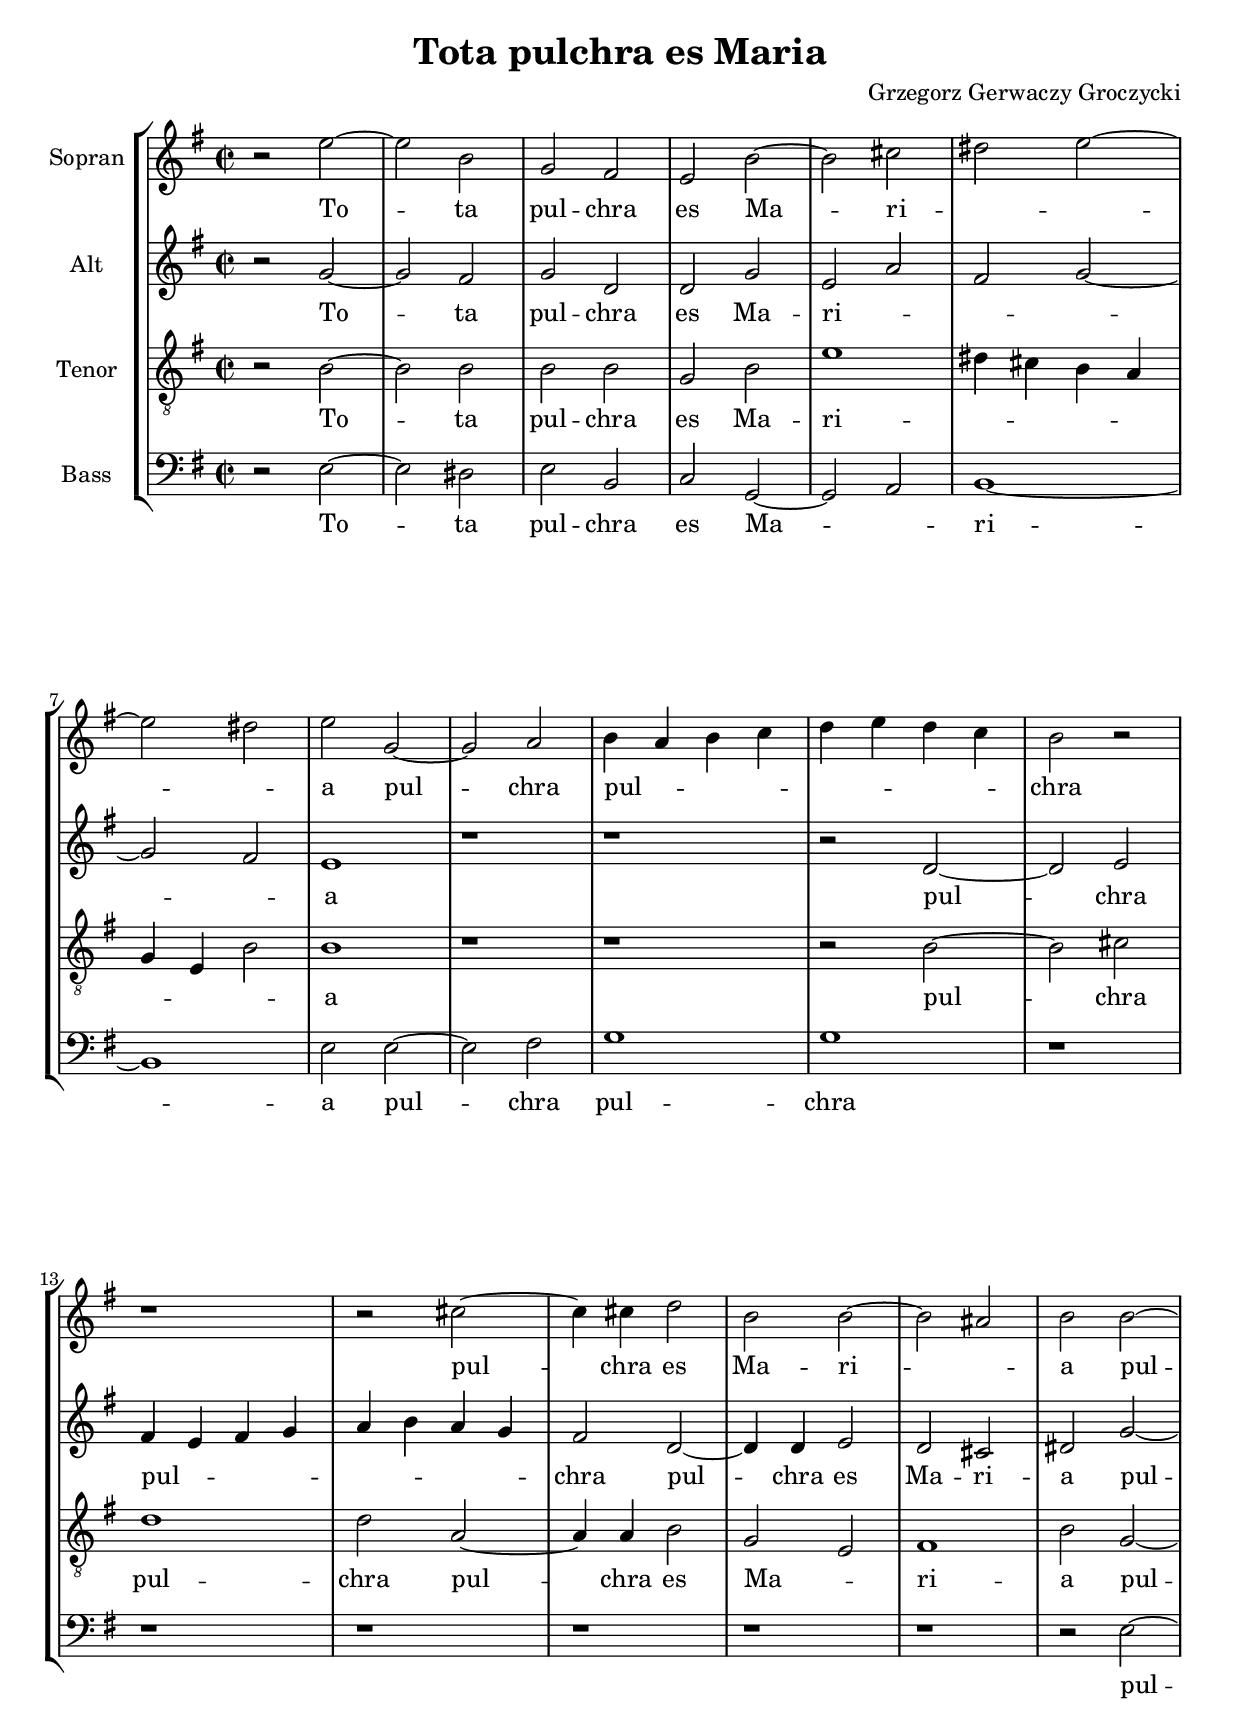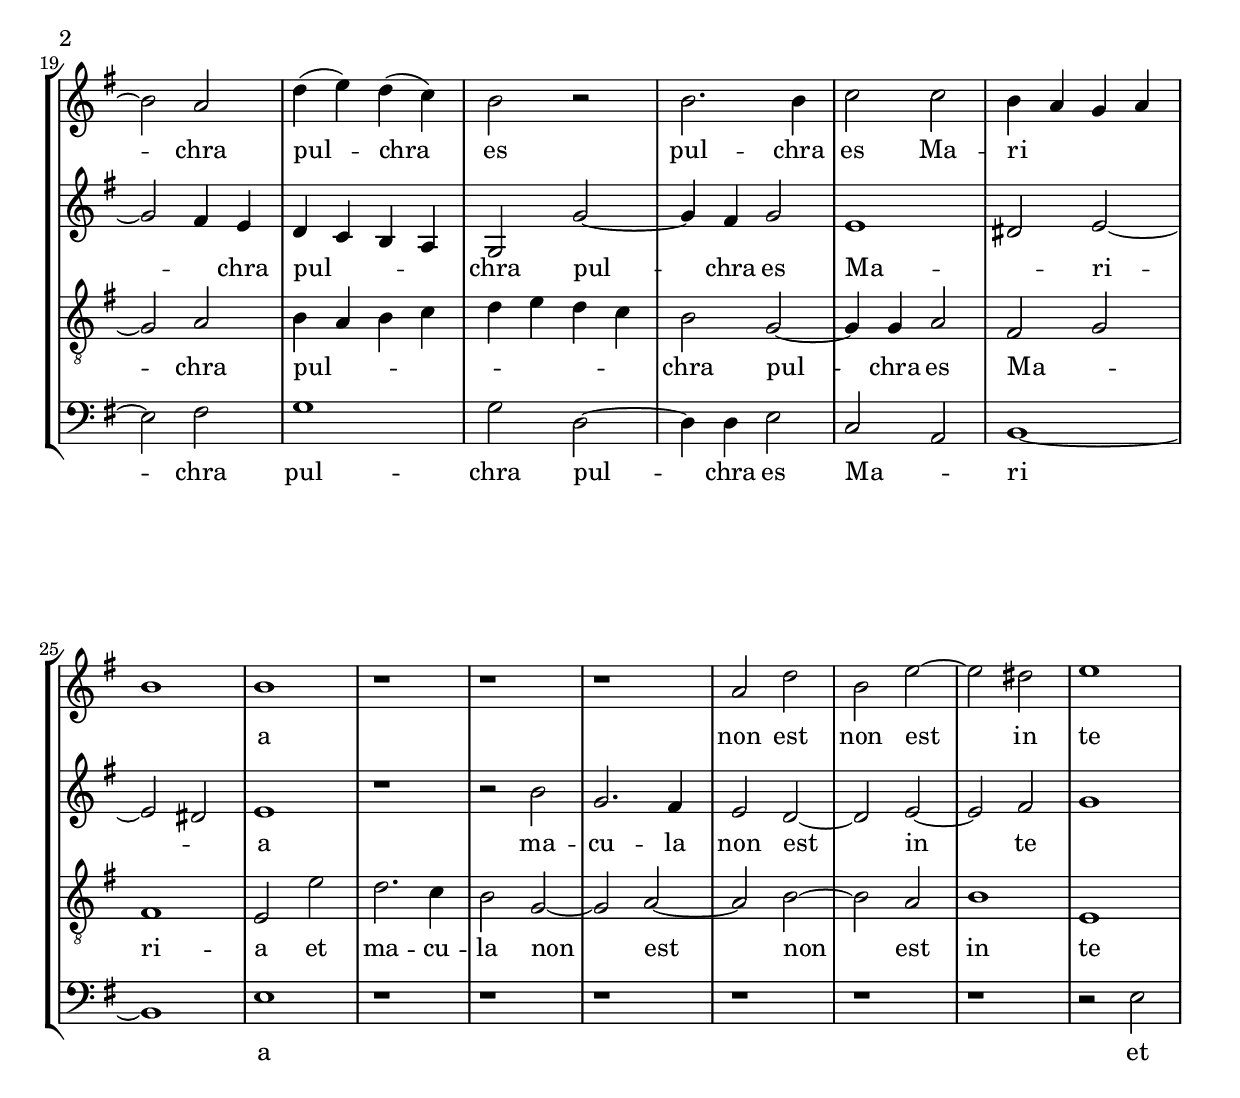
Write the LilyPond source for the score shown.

%
% Tota pulchra es Maria
%
% one line in original score is one line here
%
\version "2.18.2"
\include "deutsch.ly"
\header {
 title="Tota pulchra es Maria"
 composer="Grzegorz Gerwaczy Groczycki"
 %instrument="Chorsatz"
 %meter="Tempo "
}
%
sopran = \new Staff {
  \clef treble
  \key g \major
  \time 2/2
  \relative c'' { 
  \set Score.skipBars = ##t
  \set Staff.instrumentName = "Sopran"
  r2  e ~ e h  g fis e h' ~ h cis 
  dis  e ~ e  dis e g, ~ g a h4 a h c d e d c h2 r2
  r1 r2 cis ~ cis4 cis d2 h h ~ h ais h h ~
  h a d4 ( e ) d ( c ) h2 r2 h2. h4 c2 c2 h4 a g a 
  h1 h r r r a2 d h e ~
  e dis e1 
  }
}
\addlyrics{
To -- ta pul -- chra es Ma -- 
ri -- _ _ _ a pul -- chra pul -- _ _ _ _ _ _ _ chra
pul -- chra es Ma -- ri -- _ a pul --
chra pul -- chra es pul -- chra es Ma -- ri _ _ _ 
_ a non est non est 
in te  
}
%
alt = \new Staff {
  \clef treble
  \key g \major
  \time 2/2
  \relative c'' { 
  \set Score.skipBars = ##t
  \set Staff.instrumentName = "Alt"
  r2 g ~ g fis g d d g e a 
  fis g ~g fis e1 r1 r1 r2 d2 ~ d e
  fis4 e fis g a h a g fis2 d ~ d4 d e2 d cis dis g ~
  g fis4 e d c h a g2 g' ~ g4 fis g2 e1 dis2 e ~ 
  e dis e1 r1 r2 h'2 g2. fis4 e2 d ~ d e ~ 
  e fis g1
  }
}
\addlyrics{
To -- ta pul -- chra es Ma -- ri -- 
_ _ _  _ a  pul -- chra 
pul -- _ _ _ _ _ _ _ chra pul -- chra es Ma -- ri -- a pul --
_ chra pul -- _ _ _ chra pul -- chra es Ma -- _ ri --
_ a  ma -- cu -- la non est 
in te
}
%
tenor = \new Staff {
  \clef "treble_8"
  \key g \major
  \time 2/2
  \relative c' { 
  \set Score.skipBars = ##t
  \set Staff.instrumentName = "Tenor"
  r2 h2  ~ h h h h g h e1 
  dis4 cis h a g e h'2 h1 r1 r1 r2 h2 ~ h cis 
  d1 d2 a ~ a4 a h2 g e fis1 h2 g ~ 
  g a h4 a h c d e d c h2 g ~ g4 g a2 fis g 
  fis1 e2 e' d2. c4 h2 g ~ g a ~ a h ~ h a
  h1 e,
  }
}
\addlyrics{
To -- ta pul -- chra es Ma -- ri --
 _ _ _ _ _ _ _ a pul -- chra 
pul -- chra pul -- chra es Ma -- _ ri -- a pul --
chra pul -- _ _ _ _ _ _ _ chra pul -- chra es Ma -- _
ri -- a et ma -- cu -- la non est non est 
in te 
}
%
bass = \new Staff {
  \clef bass
  \key g \major
  \time 2/2
  \relative c { 
  \set Score.skipBars = ##t
  \set Staff.instrumentName = "Bass"
  r2 e ~e dis e h c g ~ g a  
  h1 ~ h e2 e ~ e fis g1 g1 r1
  r r r r r r2 e ~
  e fis g1 g2 d ~ d4 d4 e2 c a h1 ~ 
  h e r r r r r 
  r r2 e	
  }
}
\addlyrics{
To -- ta pul -- chra es Ma -- _ 
ri -- a pul -- chra pul -- chra
pul --
chra pul -- chra pul -- chra es Ma -- _ ri 
a 
et
}
%
% SpacingSpanner.base-shortest-duration   setzt Weite fuer einen Schlag/Takt
%
\score {
  \new StaffGroup 
  << 
  \sopran
  \alt
  \tenor
  \bass
  >> 
  \layout {
    \context {
      \Score
      \override SpacingSpanner.base-shortest-duration = #(ly:make-moment 1/16)
    }
  }
}
%
